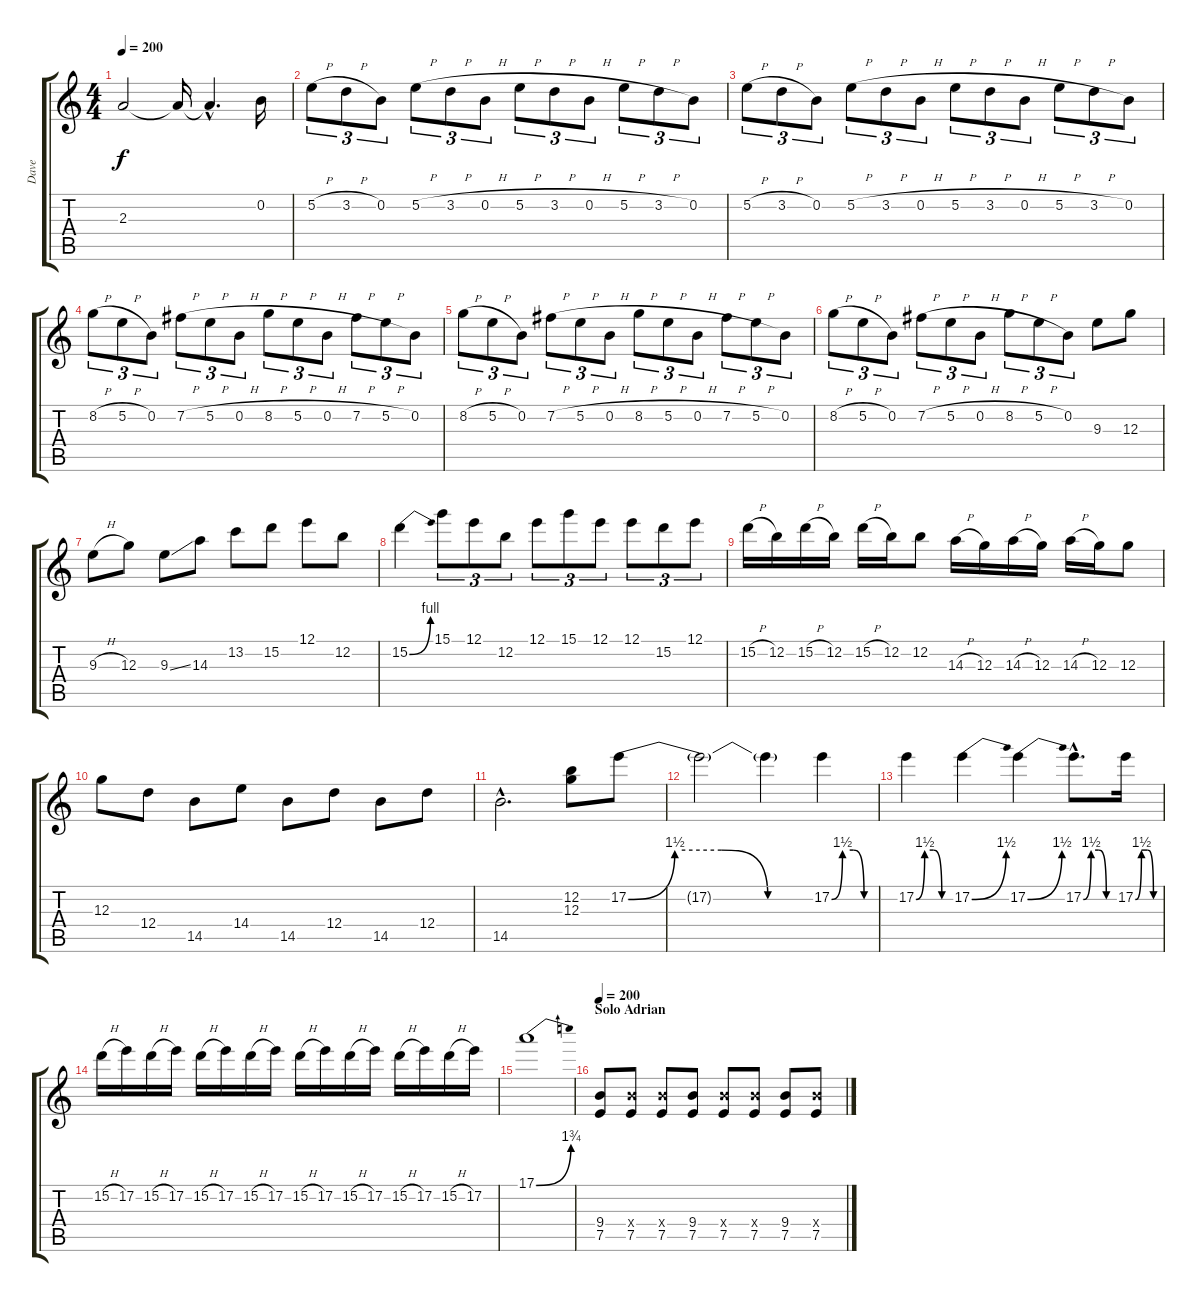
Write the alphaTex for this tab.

\track ("Dave" "Dave") {instrument distortionguitar}
\staff {score tabs}
\tuning (E4 B3 G3 D3 A2 E2) {hide}
\ts (4 4)
\tempo 200
\clef g2
\ks c
2.3{t}.2{dy f} 2.3{t}.16 2.3{hac t}.4{d} 0.2.16 |
5.2{h}.8{tu (3 2)} 3.2{h}.8{tu (3 2)} 0.2.8{tu (3 2)} 5.2{h}.8{tu (3 2)} 3.2{h}.8{tu (3 2)} 0.2{h}.8{tu (3 2)} 5.2{h}.8{tu (3 2)} 3.2{h}.8{tu (3 2)} 0.2{h}.8{tu (3 2)} 5.2{h}.8{tu (3 2)} 3.2{h}.8{tu (3 2)} 0.2.8{tu (3 2)} |
5.2{h}.8{tu (3 2)} 3.2{h}.8{tu (3 2)} 0.2.8{tu (3 2)} 5.2{h}.8{tu (3 2)} 3.2{h}.8{tu (3 2)} 0.2{h}.8{tu (3 2)} 5.2{h}.8{tu (3 2)} 3.2{h}.8{tu (3 2)} 0.2{h}.8{tu (3 2)} 5.2{h}.8{tu (3 2)} 3.2{h}.8{tu (3 2)} 0.2.8{tu (3 2)} |
8.2{h}.8{tu (3 2)} 5.2{h}.8{tu (3 2)} 0.2.8{tu (3 2)} 7.2{h}.8{tu (3 2)} 5.2{h}.8{tu (3 2)} 0.2{h}.8{tu (3 2)} 8.2{h}.8{tu (3 2)} 5.2{h}.8{tu (3 2)} 0.2{h}.8{tu (3 2)} 7.2{h}.8{tu (3 2)} 5.2{h}.8{tu (3 2)} 0.2.8{tu (3 2)} |
8.2{h}.8{tu (3 2)} 5.2{h}.8{tu (3 2)} 0.2.8{tu (3 2)} 7.2{h}.8{tu (3 2)} 5.2{h}.8{tu (3 2)} 0.2{h}.8{tu (3 2)} 8.2{h}.8{tu (3 2)} 5.2{h}.8{tu (3 2)} 0.2{h}.8{tu (3 2)} 7.2{h}.8{tu (3 2)} 5.2{h}.8{tu (3 2)} 0.2.8{tu (3 2)} |
8.2{h}.8{tu (3 2)} 5.2{h}.8{tu (3 2)} 0.2.8{tu (3 2)} 7.2{h}.8{tu (3 2)} 5.2{h}.8{tu (3 2)} 0.2{h}.8{tu (3 2)} 8.2{h}.8{tu (3 2)} 5.2{h}.8{tu (3 2)} 0.2.8{tu (3 2)} 9.3.8 12.3.8 |
9.3{h}.8 12.3.8 9.3{ss}.8 14.3.8 13.2.8 15.2.8 12.1.8 12.2.8 |
15.2{be (bend 0 0 60 4)}.4 15.1.8{tu (3 2)} 12.1.8{tu (3 2)} 12.2.8{tu (3 2)} 12.1.8{tu (3 2)} 15.1.8{tu (3 2)} 12.1.8{tu (3 2)} 12.1.8{tu (3 2)} 15.2.8{tu (3 2)} 12.1.8{tu (3 2)} |
15.2{h}.16 12.2.16 15.2{h}.16 12.2.16 15.2{h}.16 12.2.16 12.2.8 14.3{h}.16 12.3.16 14.3{h}.16 12.3.16 14.3{h}.16 12.3.16 12.3.8 |
12.3.8 12.4.8 14.5.8 14.4.8 14.5.8 12.4.8 14.5.8 12.4.8 |
14.5{hac}.2{d} (12.2 12.3).8 17.2{be (custom 0 0 15 6 30 6 45 0 60 0)}.8 |
17.2{t}.2 17.2{t}.4 17.2{be (custom 0 0 15 6 30 6 45 0 60 0)}.4 |
17.2{be (custom 0 0 15 6 30 6 45 0 60 0)}.4 17.2{be (bend 0 0 60 6)}.4 17.2{be (bend 0 0 60 6)}.4 17.2{be (custom 0 0 15 6 30 6 45 0 60 0) hac}.8{d} 17.2{be (custom 0 0 15 6 30 6 45 0 60 0)}.16 |
15.2{h}.16 17.2.16 15.2{h}.16 17.2.16 15.2{h}.16 17.2.16 15.2{h}.16 17.2.16 15.2{h}.16 17.2.16 15.2{h}.16 17.2.16 15.2{h}.16 17.2.16 15.2{h}.16 17.2.16 |
17.1{be (bend 0 0 60 7)}.1 |
\section ("" "Solo Adrian")
\tempo 200
(9.4 7.5).8{volume 12} (9.4{x} 7.5).8 (9.4{x} 7.5).8 (9.4 7.5).8 (9.4{x} 7.5).8 (9.4{x} 7.5).8 (9.4 7.5).8 (9.4{x} 7.5).8
